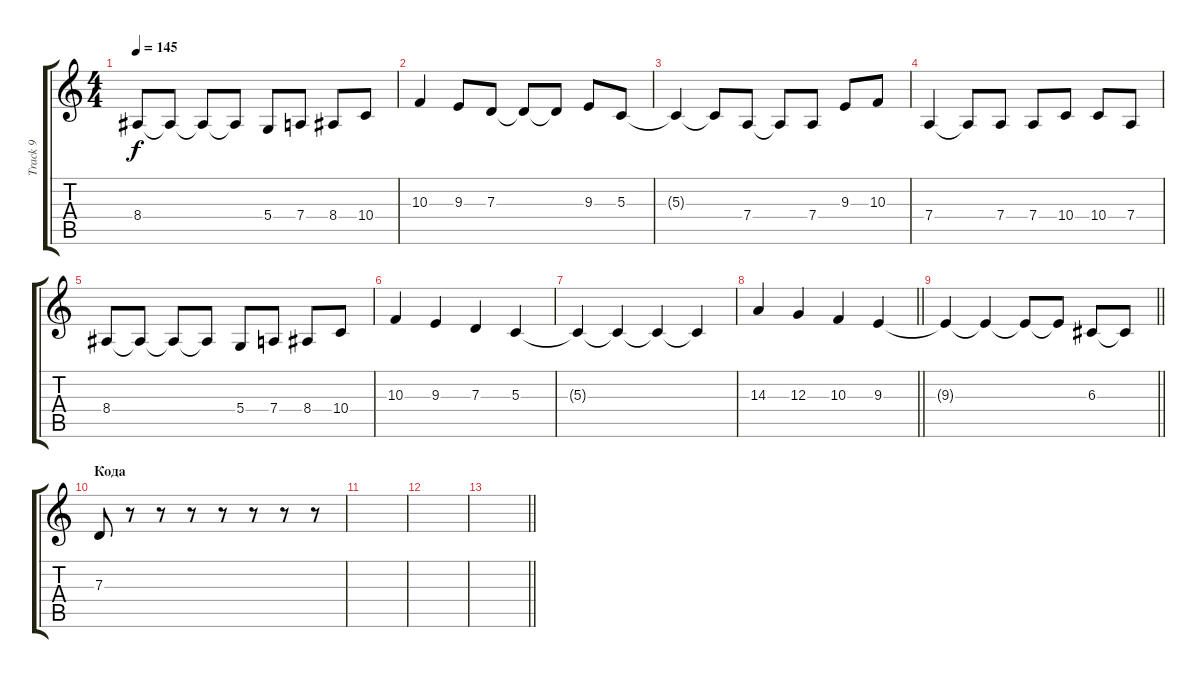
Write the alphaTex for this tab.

\track ("Track 9" "Track 9") {instrument bassoon}
\staff {score tabs}
\tuning (E4 B3 G3 D3 A2 E2) {hide}
\ts (4 4)
\tempo 145
\clef g2
\ks c
8.4.8{dy f} 8.4{t}.8 8.4{t}.8 8.4{t}.8 5.4.8 7.4.8 8.4.8 10.4.8 |
10.3.4 9.3.8 7.3.8 7.3{t}.8 7.3{t}.8 9.3.8 5.3.8 |
5.3{t}.4 5.3{t}.8 7.4.8 7.4{t}.8 7.4.8 9.3.8 10.3.8 |
7.4.4 7.4{t}.8 7.4.8 7.4.8 10.4.8 10.4.8 7.4.8 |
8.4.8 8.4{t}.8 8.4{t}.8 8.4{t}.8 5.4.8 7.4.8 8.4.8 10.4.8 |
10.3.4 9.3.4 7.3.4 5.3.4 |
5.3{t}.4 5.3{t}.4 5.3{t}.4 5.3{t}.4 |
\barLineRight lightlight
14.3.4 12.3.4 10.3.4 9.3.4 |
\barLineRight lightlight
9.3{t}.4 9.3{t}.4 9.3{t}.8 9.3{t}.8 6.3.8 6.3{t}.8 |
\section ("" "Кода")
7.3.8 r.8 r.8 r.8 r.8 r.8 r.8 r.8 |
|
|
\barLineRight lightlight
